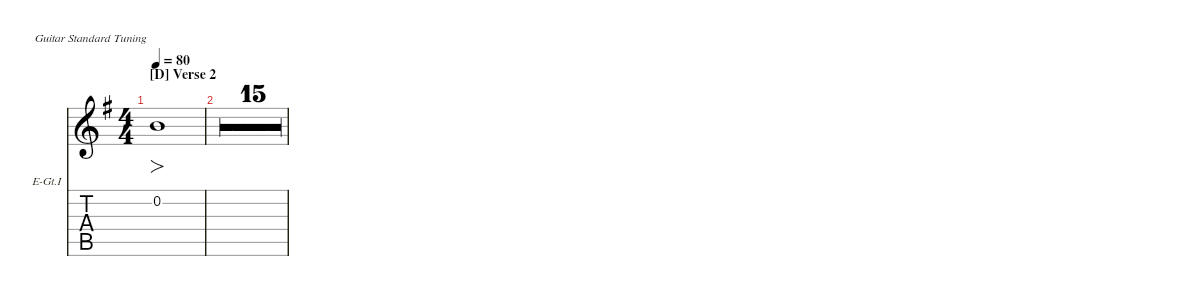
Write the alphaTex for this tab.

\hideDynamics
\bracketExtendMode nobrackets
\firstSystemTrackNameOrientation horizontal
\otherSystemsTrackNameOrientation horizontal
\track ("E.Guitar I" "E-Gt.I") {multiBarRest instrument distortionguitar}
\staff {score tabs}
\tuning (E4 B3 G3 D3 A2 E2)
\ts (4 4)
\section ("D" "Verse 2")
\tempo 80
\clef g2
\ks g
0.2.1{fo dy mf} |
r.1 |
r.1 |
r.1 |
r.1 |
r.1 |
r.1 |
r.1 |
r.1 |
r.1 |
r.1 |
r.1 |
r.1 |
r.1 |
r.1 |
r.1
